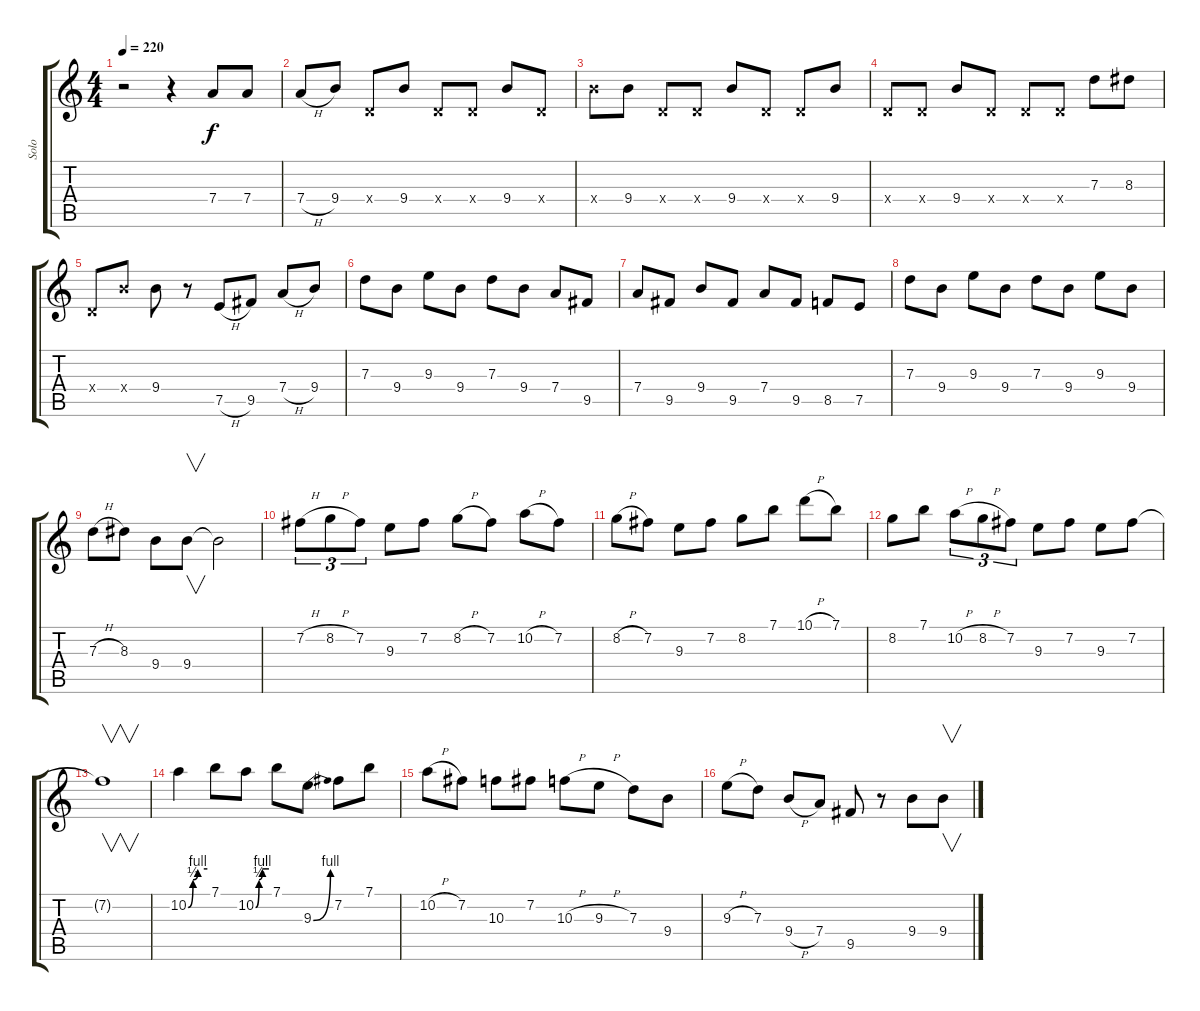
\track ("Solo" "Solo") {instrument overdrivenguitar}
\staff {score tabs}
\tuning (E4 B3 G3 D3 A2 E2) {hide}
\ts (4 4)
\tempo 220
\clef g2
\ks c
r.2{dy f instrument overdrivenguitar} r.4 7.4.8 7.4.8 |
7.4{h}.8 9.4.8 0.4{x}.8 9.4.8 0.4{x}.8 0.4{x}.8 9.4.8 0.4{x}.8 |
9.4{x}.8 9.4.8 0.4{x}.8 0.4{x}.8 9.4.8 0.4{x}.8 0.4{x}.8 9.4.8 |
0.4{x}.8 0.4{x}.8 9.4.8 0.4{x}.8 0.4{x}.8 0.4{x}.8 7.3.8 8.3.8 |
0.4{x}.8 9.4{x}.8 9.4.8 r.8 7.5{h}.8 9.5.8 7.4{h}.8 9.4.8 |
7.3.8 9.4.8 9.3.8 9.4.8 7.3.8 9.4.8 7.4.8 9.5.8 |
7.4.8 9.5.8 9.4.8 9.5.8 7.4.8 9.5.8 8.5.8 7.5.8 |
7.3.8 9.4.8 9.3.8 9.4.8 7.3.8 9.4.8 9.3.8 9.4.8 |
7.3{h}.8 8.3.8 9.4.8 9.4.8{v} 9.4{t}.2 |
7.2{h}.8{tu (3 2)} 8.2{h}.8{tu (3 2)} 7.2.8{tu (3 2)} 9.3.8 7.2.8 8.2{h}.8 7.2.8 10.2{h}.8 7.2.8 |
8.2{h}.8 7.2.8 9.3.8 7.2.8 8.2.8 7.1.8 10.1{h}.8 7.1.8 |
8.2.8 7.1.8 10.2{h}.8{tu (3 2)} 8.2{h}.8{tu (3 2)} 7.2.8{tu (3 2)} 9.3.8 7.2.8 9.3.8 7.2.8 |
7.2{t}.1{v} |
10.2{be (custom 0 0 15 2 30 4 60 4)}.4 7.1.8 10.2{be (custom 0 0 15 2 30 4 60 4)}.8 7.1.8 9.3{be (bend 0 0 60 4)}.8 7.2.8 7.1.8 |
10.2{h}.8 7.2.8 10.3.8 7.2.8 10.3{h}.8 9.3{h}.8 7.3.8 9.4.8 |
9.3{h}.8 7.3.8 9.4{h}.8 7.4.8 9.5.8 r.8 9.4.8 9.4.8{v}
